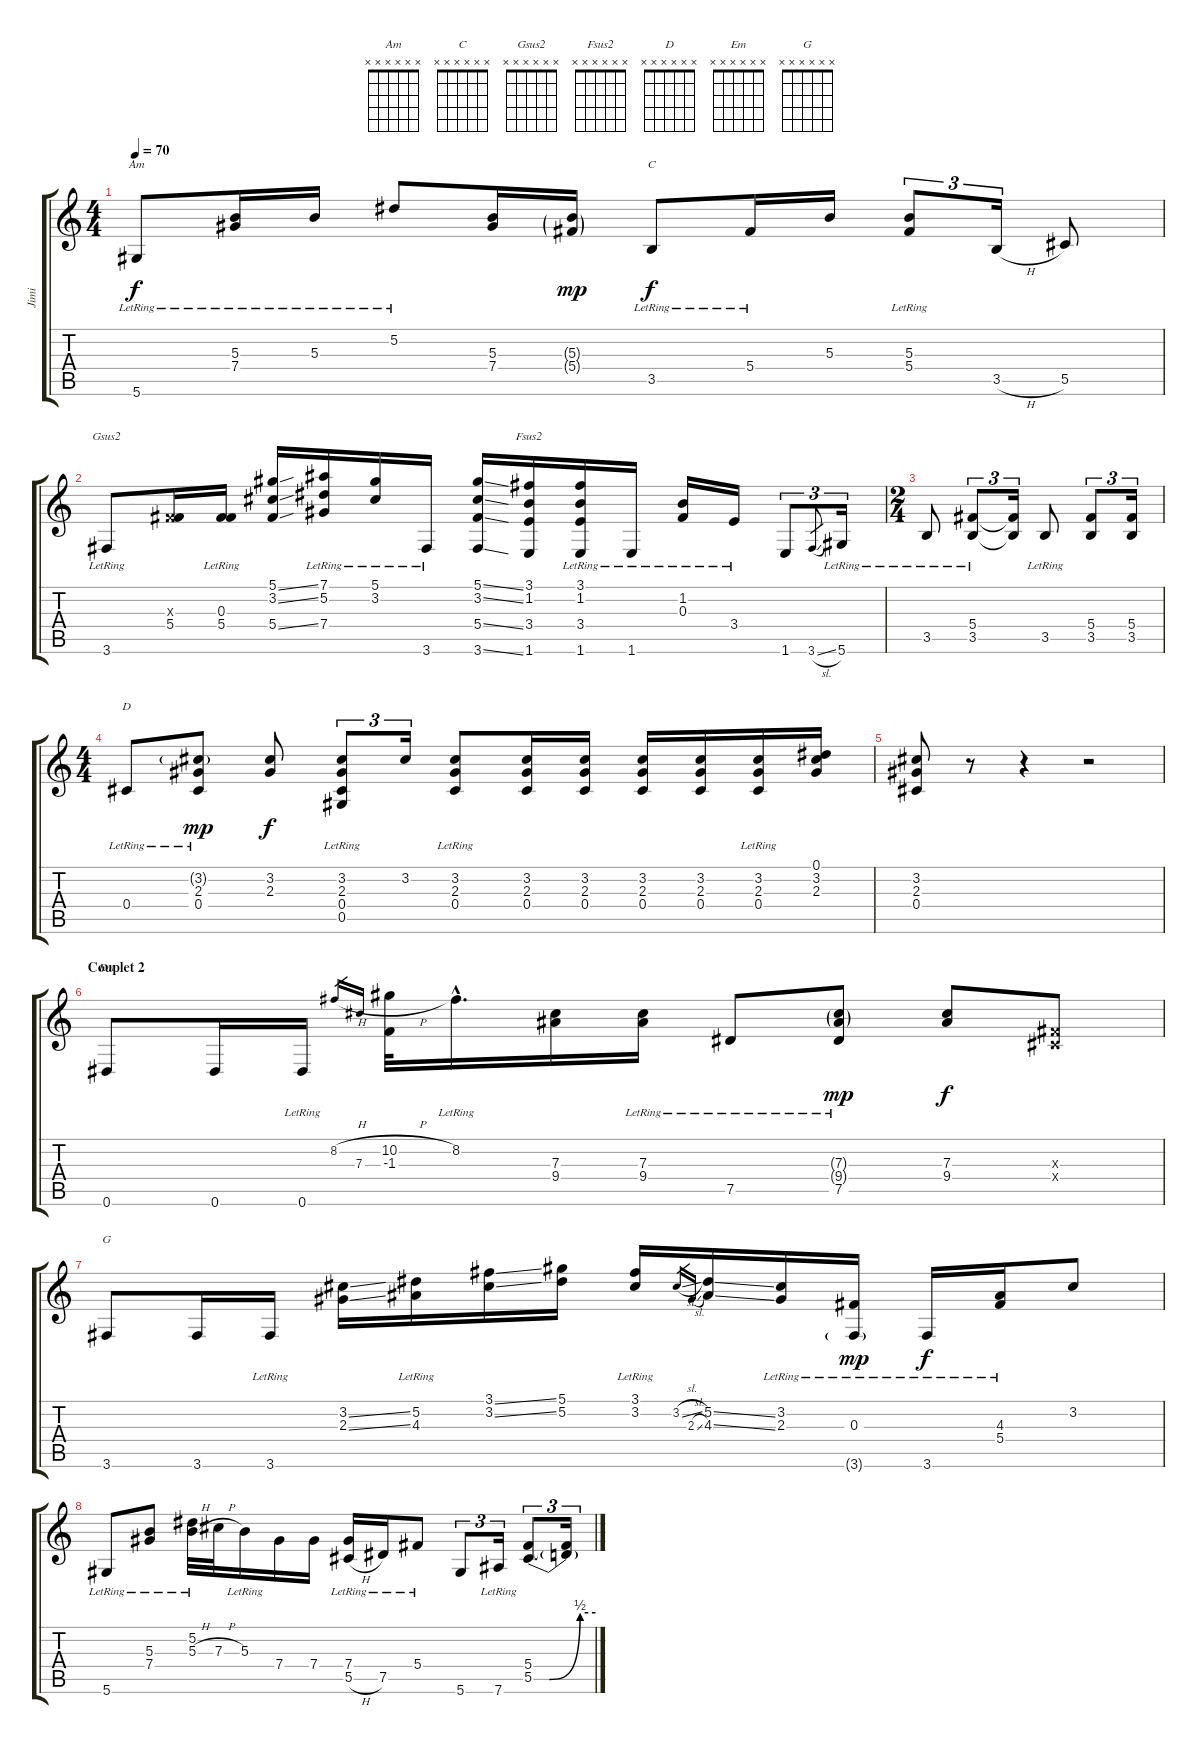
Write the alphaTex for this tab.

\track ("Jimi" "Jimi") {instrument electricguitarjazz}
\staff {score tabs}
\tuning (Eb4 Bb3 Gb3 Db3 Ab2 Eb2) {hide}
\chord ("Am" x x x x x x)
\chord ("C" x x x x x x)
\chord ("Gsus2" x x x x x x)
\chord ("Fsus2" x x x x x x)
\chord ("D" x x x x x x)
\chord ("Em" x x x x x x)
\chord ("G" x x x x x x)
\ts (4 4)
\tempo 70
\clef g2
\ks c
5.6{lr}.8{ch "Am" dy f} (5.3 7.4{lr}).16 5.3{lr}.16 5.2{lr}.8 (5.3 7.4).16 (5.3{g} 5.4{g}).16{dy mp} 3.5{lr}.8{ch "C" dy f} 5.4{lr}.16 5.3.16 (5.3{lr} 5.4{lr}).8{tu (3 2)} 3.5{h}.16{tu (3 2)} 5.5.8 |
3.6{lr}.8{ch "Gsus2"} (0.3{x} 5.4).16 (0.3{lr} 5.4).16 (5.1{ss} 3.2{ss} 5.4{ss}).16 (7.1 5.2 7.4{lr}).16 (5.1{lr} 3.2{lr}).16 3.6{lr}.16 (5.1{ss} 3.2{ss} 5.4{ss} 3.6{ss}).16 (3.1 1.2 3.4 1.6).16{ch "Fsus2"} (3.1{lr} 1.2{lr} 3.4{lr} 1.6).16 1.6{lr}.16 (1.2{lr} 0.3{lr}).16 3.4{lr}.16 1.6.8{tu (3 2)} 3.6{sl}.8{gr} 5.6{lr}.16{tu (3 2)} |
\ts (2 4)
3.5{lr}.8 (5.4{lr} 3.5).8{tu (3 2)} (5.4{t} 3.5{t}).16{tu (3 2)} 3.5{lr}.8 (5.4 3.5).8{tu (3 2)} (5.4 3.5).16{tu (3 2)} |
\ts (4 4)
0.4{lr}.8{ch "D"} (3.2{g} 2.3 0.4{lr}).8{dy mp} (3.2 2.3).8{dy f} (3.2 2.3{lr} 0.4{lr} 0.5{lr}).8{tu (3 2)} 3.2.16{tu (3 2)} (3.2{lr} 2.3{lr} 0.4{lr}).8 (3.2 2.3 0.4).16 (3.2 2.3 0.4).16 (3.2 2.3 0.4).16 (3.2 2.3 0.4).16 (3.2 2.3 0.4{lr}).16 (0.1 3.2 2.3).16 |
(3.2 2.3 0.4).8 r.8 r.4 r.2 |
\section ("" "Couplet 2")
0.6.8{ch "Em"} 0.6.16 0.6{lr}.16 8.2{h}.16{gr} 7.3.16{gr} (10.2{h} -1.3).32 8.2{hac lr}.16{d} (7.3 9.4).16 (7.3{lr} 9.4{lr}).16 7.5{lr}.8 (7.3{g} 9.4{g} 7.5{lr}).8{dy mp} (7.3 9.4).8{dy f} (0.3{x} 0.4{x}).8 |
3.6.8{ch "G"} 3.6.16 3.6{lr}.16 (3.2{ss} 2.3{ss}).16 (5.2 4.3{lr}).16 (3.1{ss} 3.2{ss}).16 (5.1 5.2).16 (3.1{lr} 3.2).16 3.2{sl}.16{gr} 2.3{sl}.16{gr} (5.2{ss} 4.3{ss}).16 (3.2{lr} 2.3).16 (0.3{lr} 3.6{g}).16{dy mp} 3.6{lr}.16{dy f} (4.3{lr} 5.4{lr}).16 3.2.8 |
5.6{lr}.8 (5.3 7.4{lr}).8 (5.2{lr} 5.3{h}).32 7.3{h}.32 5.3{lr}.16 7.4.16 7.4.16 (7.4{lr} 5.5{h}).16 7.5{lr}.16 5.4{lr}.8 5.6.8{tu (3 2)} 7.6{lr}.16{tu (3 2)} (5.4 5.5{be (custom 0 0 15 0 45 2 60 2)}).8{tu (3 2)} (5.4{t} 5.5{t}).16{tu (3 2)}
